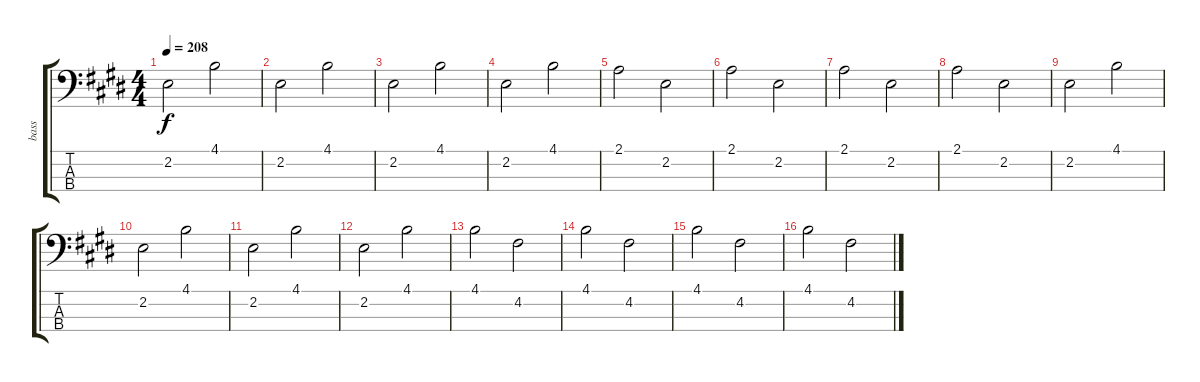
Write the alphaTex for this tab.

\track ("bass" "bass") {instrument electricbassfinger}
\staff {score tabs}
\tuning (G2 D2 A1 E1) {hide}
\ts (4 4)
\tempo 208
\clef f4
\ks e
2.2.2{dy f} 4.1.2 |
2.2.2 4.1.2 |
2.2.2 4.1.2 |
2.2.2 4.1.2 |
2.1.2 2.2.2 |
2.1.2 2.2.2 |
2.1.2 2.2.2 |
2.1.2 2.2.2 |
2.2.2 4.1.2 |
2.2.2 4.1.2 |
2.2.2 4.1.2 |
2.2.2 4.1.2 |
4.1.2 4.2.2 |
4.1.2 4.2.2 |
4.1.2 4.2.2 |
4.1.2 4.2.2
